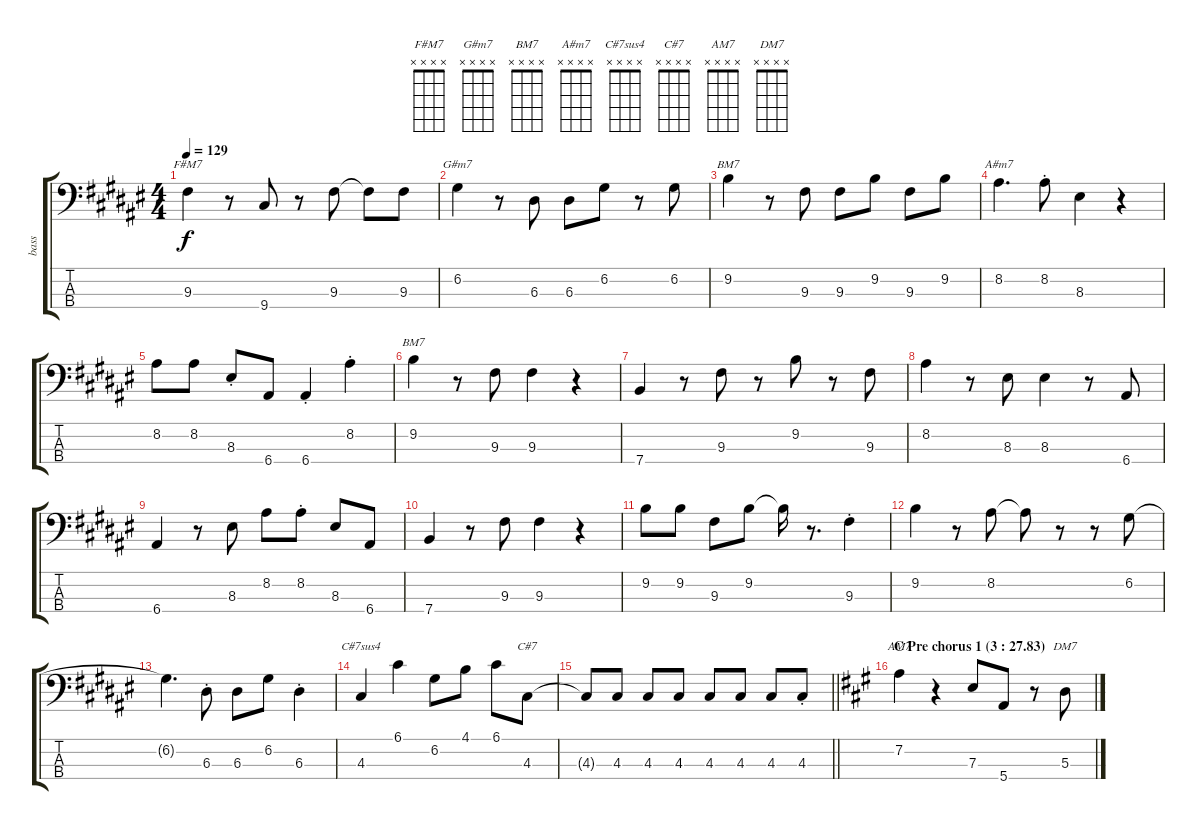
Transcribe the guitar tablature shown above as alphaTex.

\track ("bass" "bass") {instrument electricbassfinger}
\staff {score tabs}
\tuning (G2 D2 A1 E1) {hide}
\chord ("F#M7" x x x x)
\chord ("G#m7" x x x x)
\chord ("Bm7" x x x x)
\chord ("A#m7" x x x x)
\chord ("BM7" x x x x)
\chord ("C#7sus4" x x x x)
\chord ("C#7" x x x x)
\chord ("AM7" x x x x)
\chord ("DM7" x x x x)
\ts (4 4)
\tempo 129
\clef f4
\ks f#
9.3.4{ch "F#M7" dy f} r.8 9.4.8 r.8 9.3.8 9.3{t}.8 9.3.8 |
6.2.4{ch "G#m7"} r.8 6.3.8 6.3.8 6.2.8 r.8 6.2.8 |
9.2.4{ch "Bm7"} r.8 9.3.8 9.3.8 9.2.8 9.3.8 9.2.8 |
8.2.4{d ch "A#m7"} 8.2{st}.8 8.3.4 r.4 |
8.2.8 8.2.8 8.3{st}.8 6.4.8 6.4{st}.4 8.2{st}.4 |
9.2.4{ch "BM7"} r.8 9.3.8 9.3.4 r.4 |
7.4.4 r.8 9.3.8 r.8 9.2.8 r.8 9.3.8 |
8.2.4 r.8 8.3.8 8.3.4 r.8 6.4.8 |
6.4.4 r.8 8.3.8 8.2.8 8.2{st}.8 8.3.8 6.4.8 |
7.4.4 r.8 9.3.8 9.3.4 r.4 |
9.2.8 9.2.8 9.3.8 9.2.8 9.2{t}.16 r.8{d} 9.3{st}.4 |
9.2.4 r.8 8.2.8 8.2{t}.8 r.8 r.8 6.2.8 |
6.2{t}.4{d} 6.3{st}.8 6.3.8 6.2.8 6.3{st}.4 |
4.3.4{ch "C#7sus4"} 6.1.4 6.2.8 4.1.8 6.1.8 4.3.8{ch "C#7"} |
\barLineRight lightlight
4.3{t}.8 4.3.8 4.3.8 4.3.8 4.3.8 4.3.8 4.3.8 4.3{st}.8 |
\section ("" "C Pre chorus 1 (3 : 27.83)")
\ks a
7.2.4{ch "AM7"} r.4 7.3.8 5.4.8 r.8 5.3.8{ch "DM7"}
